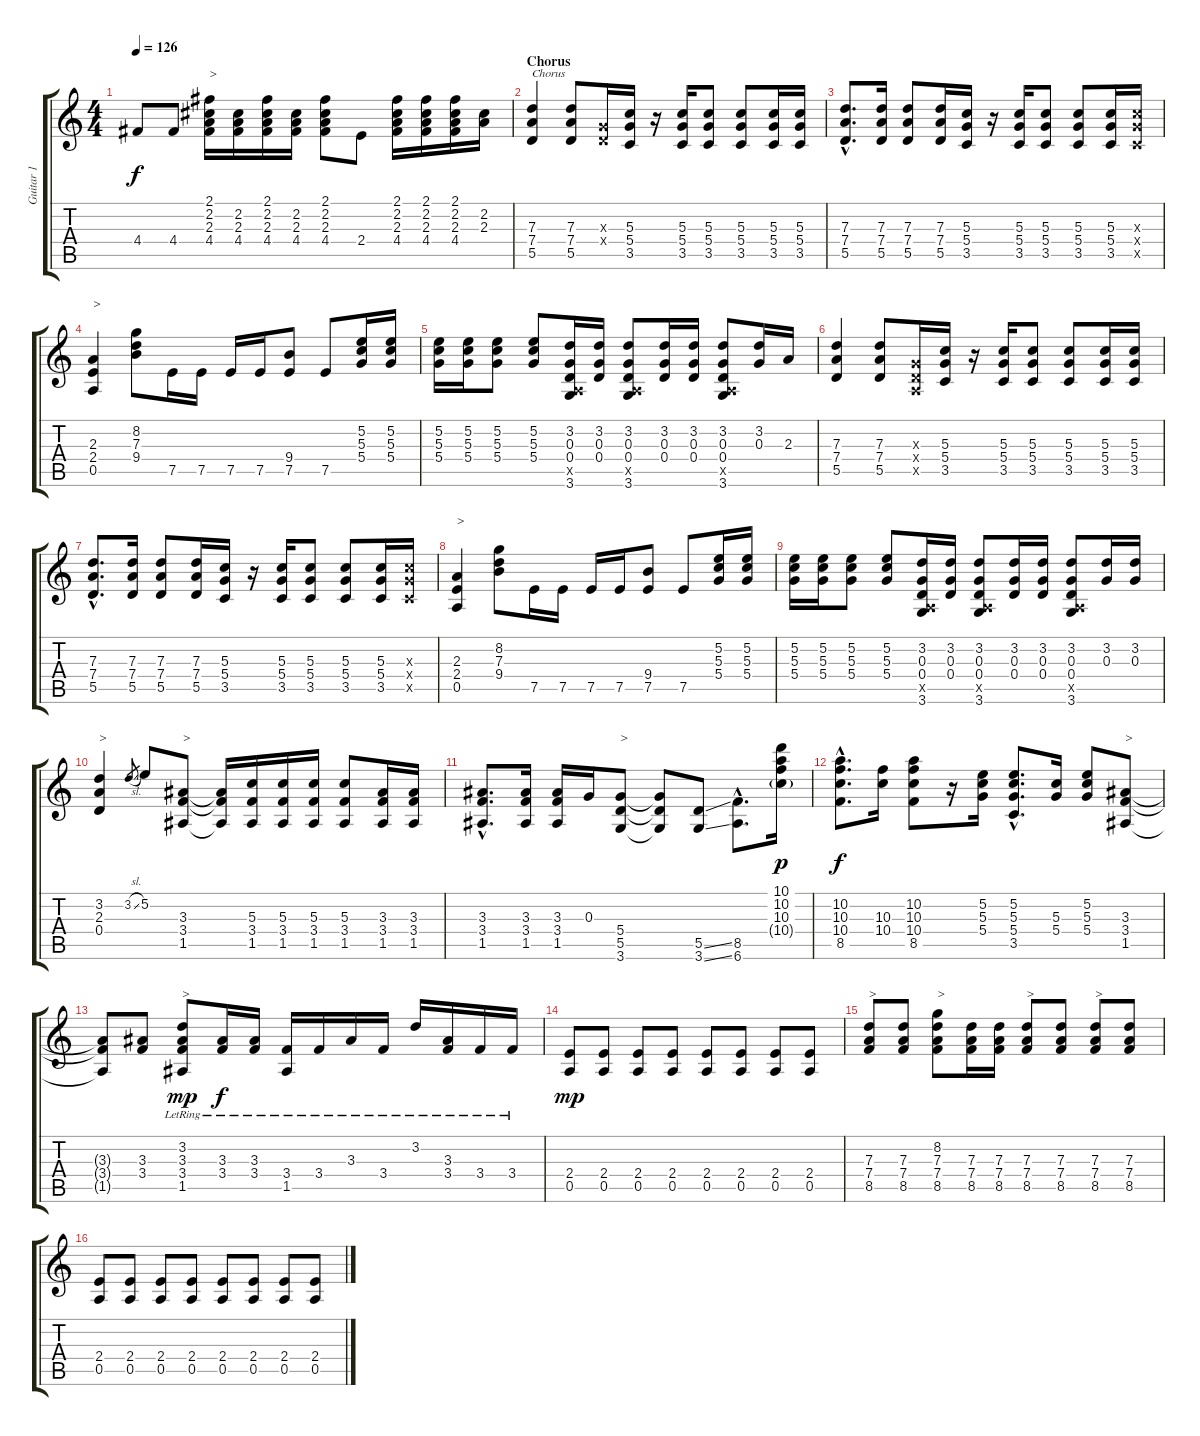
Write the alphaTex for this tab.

\track ("Guitar 1" "Guitar 1") {instrument distortionguitar}
\staff {score tabs}
\tuning (E4 B3 G3 D3 A2 E2) {hide}
\ts (4 4)
\tempo 126
\clef g2
\ks c
4.4.8{dy f} 4.4.8 (2.1 2.2 2.3 4.4).16{txt ">" instrument distortionguitar} (2.2 2.3 4.4).16 (2.1 2.2 2.3 4.4).16 (2.2 2.3 4.4).16 (2.1 2.2 2.3 4.4).8 2.4.8 (2.1 2.2 2.3 4.4).16 (2.1 2.2 2.3 4.4).16 (2.1 2.2 2.3 4.4).16 (2.2 2.3).16 |
\section ("" "Chorus ")
(7.3 7.4 5.5).4{txt "Chorus"} (7.3 7.4 5.5).8 (0.3{x} 0.4{x}).16 (5.3 5.4 3.5).16 r.16 (5.3 5.4 3.5).16 (5.3 5.4 3.5).8 (5.3 5.4 3.5).8 (5.3 5.4 3.5).16 (5.3 5.4 3.5).16 |
(7.3{hac} 7.4{hac} 5.5{hac}).8{d} (7.3 7.4 5.5).16 (7.3 7.4 5.5).8 (7.3 7.4 5.5).16 (5.3 5.4 3.5).16 r.16 (5.3 5.4 3.5).16 (5.3 5.4 3.5).8 (5.3 5.4 3.5).8 (5.3 5.4 3.5).16 (5.3{x} 5.4{x} 3.5{x}).16 |
(2.3 2.4 0.5).4{txt ">"} (8.2 7.3 9.4).8 7.5.16 7.5.16 7.5.16 7.5.16 (9.4 7.5).8 7.5.8 (5.2 5.3 5.4).16 (5.2 5.3 5.4).16 |
(5.2 5.3 5.4).16 (5.2 5.3 5.4).16 (5.2 5.3 5.4).8 (5.2 5.3 5.4).8 (3.2 0.3 0.4 0.5{x} 3.6).16 (3.2 0.3 0.4).16 (3.2 0.3 0.4 0.5{x} 3.6).8 (3.2 0.3 0.4).16 (3.2 0.3 0.4).16 (3.2 0.3 0.4 0.5{x} 3.6).8 (3.2 0.3).16 2.3.16 |
(7.3 7.4 5.5).4 (7.3 7.4 5.5).8 (0.3{x} 0.4{x} 0.5{x}).16 (5.3 5.4 3.5).16 r.16 (5.3 5.4 3.5).16 (5.3 5.4 3.5).8 (5.3 5.4 3.5).8 (5.3 5.4 3.5).16 (5.3 5.4 3.5).16 |
(7.3{hac} 7.4{hac} 5.5{hac}).8{d} (7.3 7.4 5.5).16 (7.3 7.4 5.5).8 (7.3 7.4 5.5).16 (5.3 5.4 3.5).16 r.16 (5.3 5.4 3.5).16 (5.3 5.4 3.5).8 (5.3 5.4 3.5).8 (5.3 5.4 3.5).16 (5.3{x} 5.4{x} 3.5{x}).16 |
(2.3 2.4 0.5).4{txt ">"} (8.2 7.3 9.4).8 7.5.16 7.5.16 7.5.16 7.5.16 (9.4 7.5).8 7.5.8 (5.2 5.3 5.4).16 (5.2 5.3 5.4).16 |
(5.2 5.3 5.4).16 (5.2 5.3 5.4).16 (5.2 5.3 5.4).8 (5.2 5.3 5.4).8 (3.2 0.3 0.4 0.5{x} 3.6).16 (3.2 0.3 0.4).16 (3.2 0.3 0.4 0.5{x} 3.6).8 (3.2 0.3 0.4).16 (3.2 0.3 0.4).16 (3.2 0.3 0.4 0.5{x} 3.6).8 (3.2 0.3).16 (3.2 0.3).16 |
(3.2 2.3 0.4).4{txt ">"} 3.2{sl}.8{gr} 5.2.8 (3.3 3.4 1.5).8{txt ">"} (3.3{t} 3.4{t} 1.5{t}).16 (5.3 3.4 1.5).16 (5.3 3.4 1.5).16 (5.3 3.4 1.5).16 (5.3 3.4 1.5).8 (3.3 3.4 1.5).16 (3.3 3.4 1.5).16 |
(3.3{hac} 3.4{hac} 1.5{hac}).8{d} (3.3 3.4 1.5).16 (3.3 3.4 1.5).16 0.3.16 (5.4 5.5 3.6).8{txt ">"} (5.4{t} 5.5{t} 3.6{t}).8 (5.5{ss} 3.6{ss}).8 (8.5{hac} 6.6{hac}).8{d} (10.1 10.2 10.3 10.4{g}).16{dy p} |
(10.2{hac} 10.3{hac} 10.4{hac} 8.5{hac}).8{d dy f} (10.3 10.4).16 (10.2 10.3 10.4 8.5).8 r.16 (5.2 5.3 5.4).16 (5.2{hac} 5.3{hac} 5.4{hac} 3.5{hac}).8{d} (5.3 5.4).16 (5.2 5.3 5.4).8 (3.3 3.4 1.5).8{txt ">"} |
(3.3{t} 3.4{t} 1.5{t}).8 (3.3 3.4).8 (3.2{lr} 3.3{lr} 3.4{lr} 1.5{lr}).8{txt ">" dy mp} (3.3{lr} 3.4{lr}).16{dy f} (3.3{lr} 3.4{lr}).16 (3.4{lr} 1.5{lr}).16 3.4{lr}.16 3.3{lr}.16 3.4{lr}.16 3.2{lr}.16 (3.3{lr} 3.4{lr}).16 3.4{lr}.16 3.4{lr}.16 |
(2.4 0.5).8{dy mp instrument electricguitarmuted} (2.4 0.5).8 (2.4 0.5).8 (2.4 0.5).8 (2.4 0.5).8 (2.4 0.5).8 (2.4 0.5).8 (2.4 0.5).8 |
(7.3 7.4 8.5).8{txt ">" instrument distortionguitar} (7.3 7.4 8.5).8 (8.2 7.3 7.4 8.5).8{txt ">"} (7.3 7.4 8.5).16 (7.3 7.4 8.5).16 (7.3 7.4 8.5).8{txt ">"} (7.3 7.4 8.5).8 (7.3 7.4 8.5).8{txt ">"} (7.3 7.4 8.5).8 |
(2.4 0.5).8{instrument electricguitarmuted} (2.4 0.5).8 (2.4 0.5).8 (2.4 0.5).8 (2.4 0.5).8 (2.4 0.5).8 (2.4 0.5).8 (2.4 0.5).8
